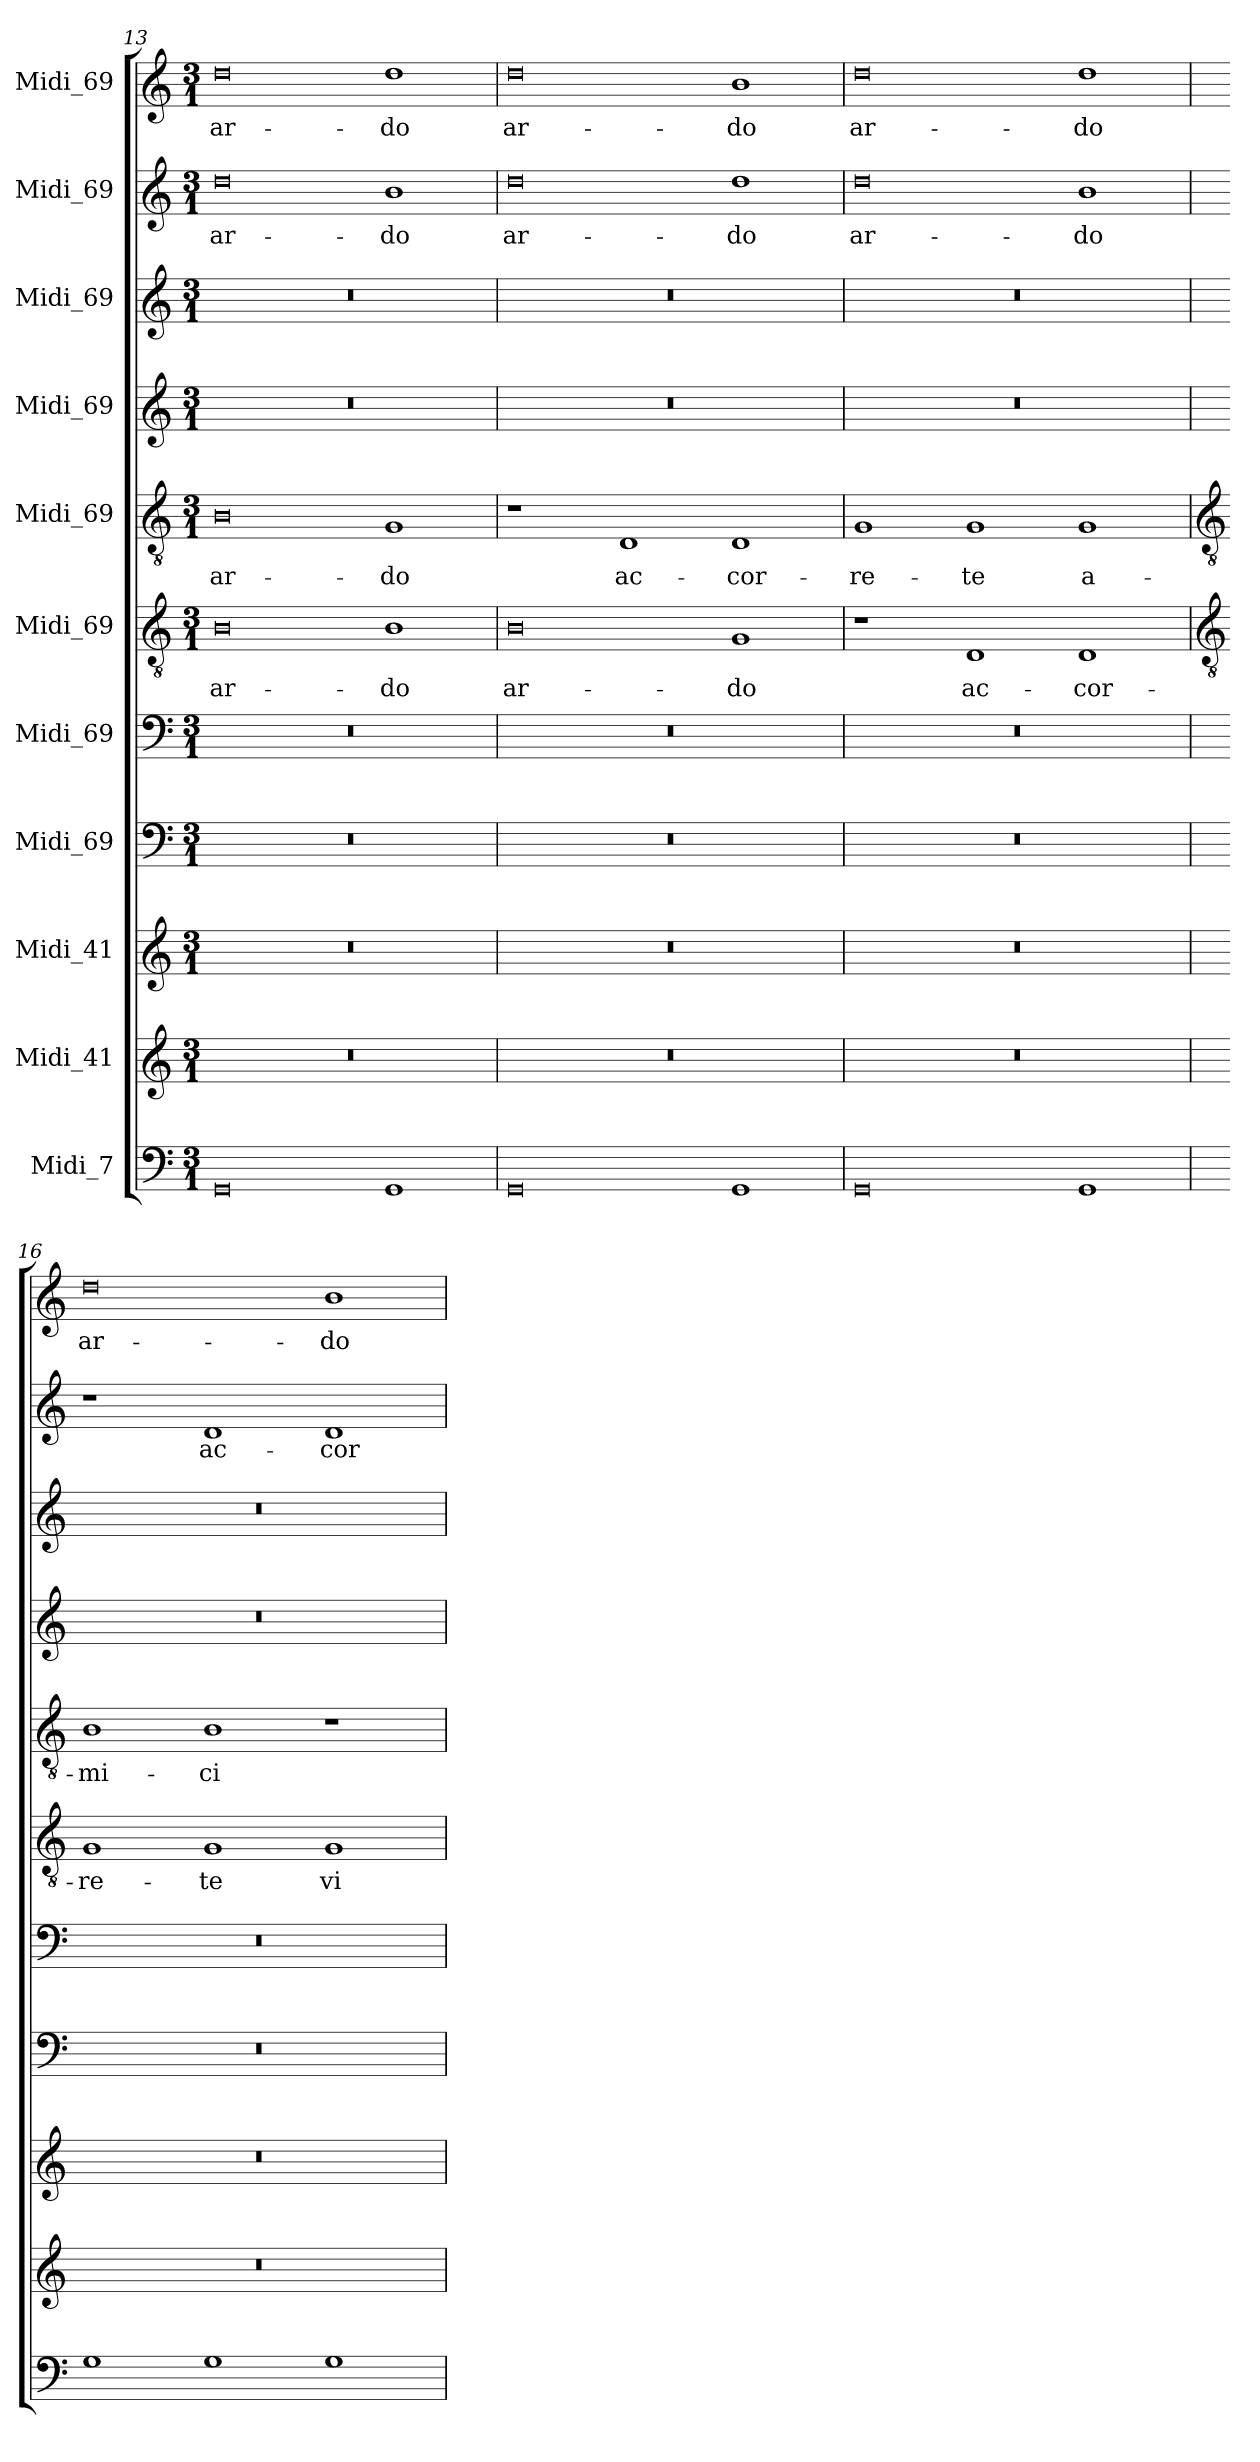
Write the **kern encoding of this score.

**kern	**kern	**kern	**kern	**kern	**kern	**text	**kern	**text	**kern	**kern	**kern	**text	**kern	**text
*part11	*part10	*part9	*part8	*part7	*part6	*part6	*part5	*part5	*part4	*part3	*part2	*part2	*part1	*part1
*staff11	*staff10	*staff9	*staff8	*staff7	*staff6	*staff6	*staff5	*staff5	*staff4	*staff3	*staff2	*staff2	*staff1	*staff1
*I"Midi_7	*I"Midi_41	*I"Midi_41	*I"Midi_69	*I"Midi_69	*I"Midi_69	*	*I"Midi_69	*	*I"Midi_69	*I"Midi_69	*I"Midi_69	*	*I"Midi_69	*
*clefF4	*clefG2	*clefG2	*clefF4	*clefF4	*clefGv2	*	*clefGv2	*	*clefG2	*clefG2	*clefG2	*	*clefG2	*
*k[]	*k[]	*k[]	*k[]	*k[]	*k[]	*	*k[]	*	*k[]	*k[]	*k[]	*	*k[]	*
*C:	*C:	*C:	*C:	*C:	*C:	*	*C:	*	*C:	*C:	*C:	*	*C:	*
*M3/1	*M3/1	*M3/1	*M3/1	*M3/1	*M3/1	*	*M3/1	*	*M3/1	*M3/1	*M3/1	*	*M3/1	*
=13	=13	=13	=13	=13	=13	=13	=13	=13	=13	=13	=13	=13	=13	=13
!	!LO:N:vis=0	!LO:N:vis=0	!LO:N:vis=0	!LO:N:vis=0	!	!LO:LY:b	!	!LO:LY:b	!LO:N:vis=0	!LO:N:vis=0	!	!LO:LY:b	!	!LO:LY:b
0GG	0.r	0.r	0.r	0.r	0B	ar-	0B	ar-	0.r	0.r	0dd	ar-	0dd	ar-
!	!	!	!	!	!	!LO:LY:b	!	!LO:LY:b	!	!	!	!LO:LY:b	!	!LO:LY:b
1GG	.	.	.	.	1B	-do	1G	-do	.	.	1b	-do	1dd	-do
=14	=14	=14	=14	=14	=14	=14	=14	=14	=14	=14	=14	=14	=14	=14
!	!LO:N:vis=0	!LO:N:vis=0	!LO:N:vis=0	!LO:N:vis=0	!	!LO:LY:b	!	!	!LO:N:vis=0	!LO:N:vis=0	!	!LO:LY:b	!	!LO:LY:b
0GG	0.r	0.r	0.r	0.r	0B	ar-	1r	.	0.r	0.r	0dd	ar-	0dd	ar-
!	!	!	!	!	!	!	!	!LO:LY:b	!	!	!	!	!	!
.	.	.	.	.	.	.	1D	ac-	.	.	.	.	.	.
!	!	!	!	!	!	!LO:LY:b	!	!LO:LY:b	!	!	!	!LO:LY:b	!	!LO:LY:b
1GG	.	.	.	.	1G	-do	1D	-cor-	.	.	1dd	-do	1b	-do
=15	=15	=15	=15	=15	=15	=15	=15	=15	=15	=15	=15	=15	=15	=15
!	!LO:N:vis=0	!LO:N:vis=0	!LO:N:vis=0	!LO:N:vis=0	!	!	!	!LO:LY:b	!LO:N:vis=0	!LO:N:vis=0	!	!LO:LY:b	!	!LO:LY:b
0GG	0.r	0.r	0.r	0.r	1r	.	1G	-re-	0.r	0.r	0dd	ar-	0dd	ar-
!	!	!	!	!	!	!LO:LY:b	!	!LO:LY:b	!	!	!	!	!	!
.	.	.	.	.	1D	ac-	1G	-te	.	.	.	.	.	.
!	!	!	!	!	!	!LO:LY:b	!	!LO:LY:b	!	!	!	!LO:LY:b	!	!LO:LY:b
1GG	.	.	.	.	1D	-cor-	1G	a-	.	.	1b	-do	1dd	-do
!!LO:LB:g=z
=16	=16	=16	=16	=16	=16	=16	=16	=16	=16	=16	=16	=16	=16	=16
*	*	*	*	*	*clefGv2	*	*clefGv2	*	*	*	*	*	*	*
!	!LO:N:vis=0	!LO:N:vis=0	!LO:N:vis=0	!LO:N:vis=0	!	!LO:LY:b	!	!LO:LY:b	!LO:N:vis=0	!LO:N:vis=0	!	!	!	!LO:LY:b
1G	0.r	0.r	0.r	0.r	1G	-re-	1B	-mi-	0.r	0.r	1r	.	0dd	ar-
!	!	!	!	!	!	!LO:LY:b	!	!LO:LY:b	!	!	!	!LO:LY:b	!	!
1G	.	.	.	.	1G	-te	1B	-ci	.	.	1d	ac-	.	.
!	!	!	!	!	!	!LO:LY:b	!	!	!	!	!	!LO:LY:b	!	!LO:LY:b
1G	.	.	.	.	1G	vi-	1r	.	.	.	1d	-cor-	1b	-do
=	=	=	=	=	=	=	=	=	=	=	=	=	=	=
*-	*-	*-	*-	*-	*-	*-	*-	*-	*-	*-	*-	*-	*-	*-
